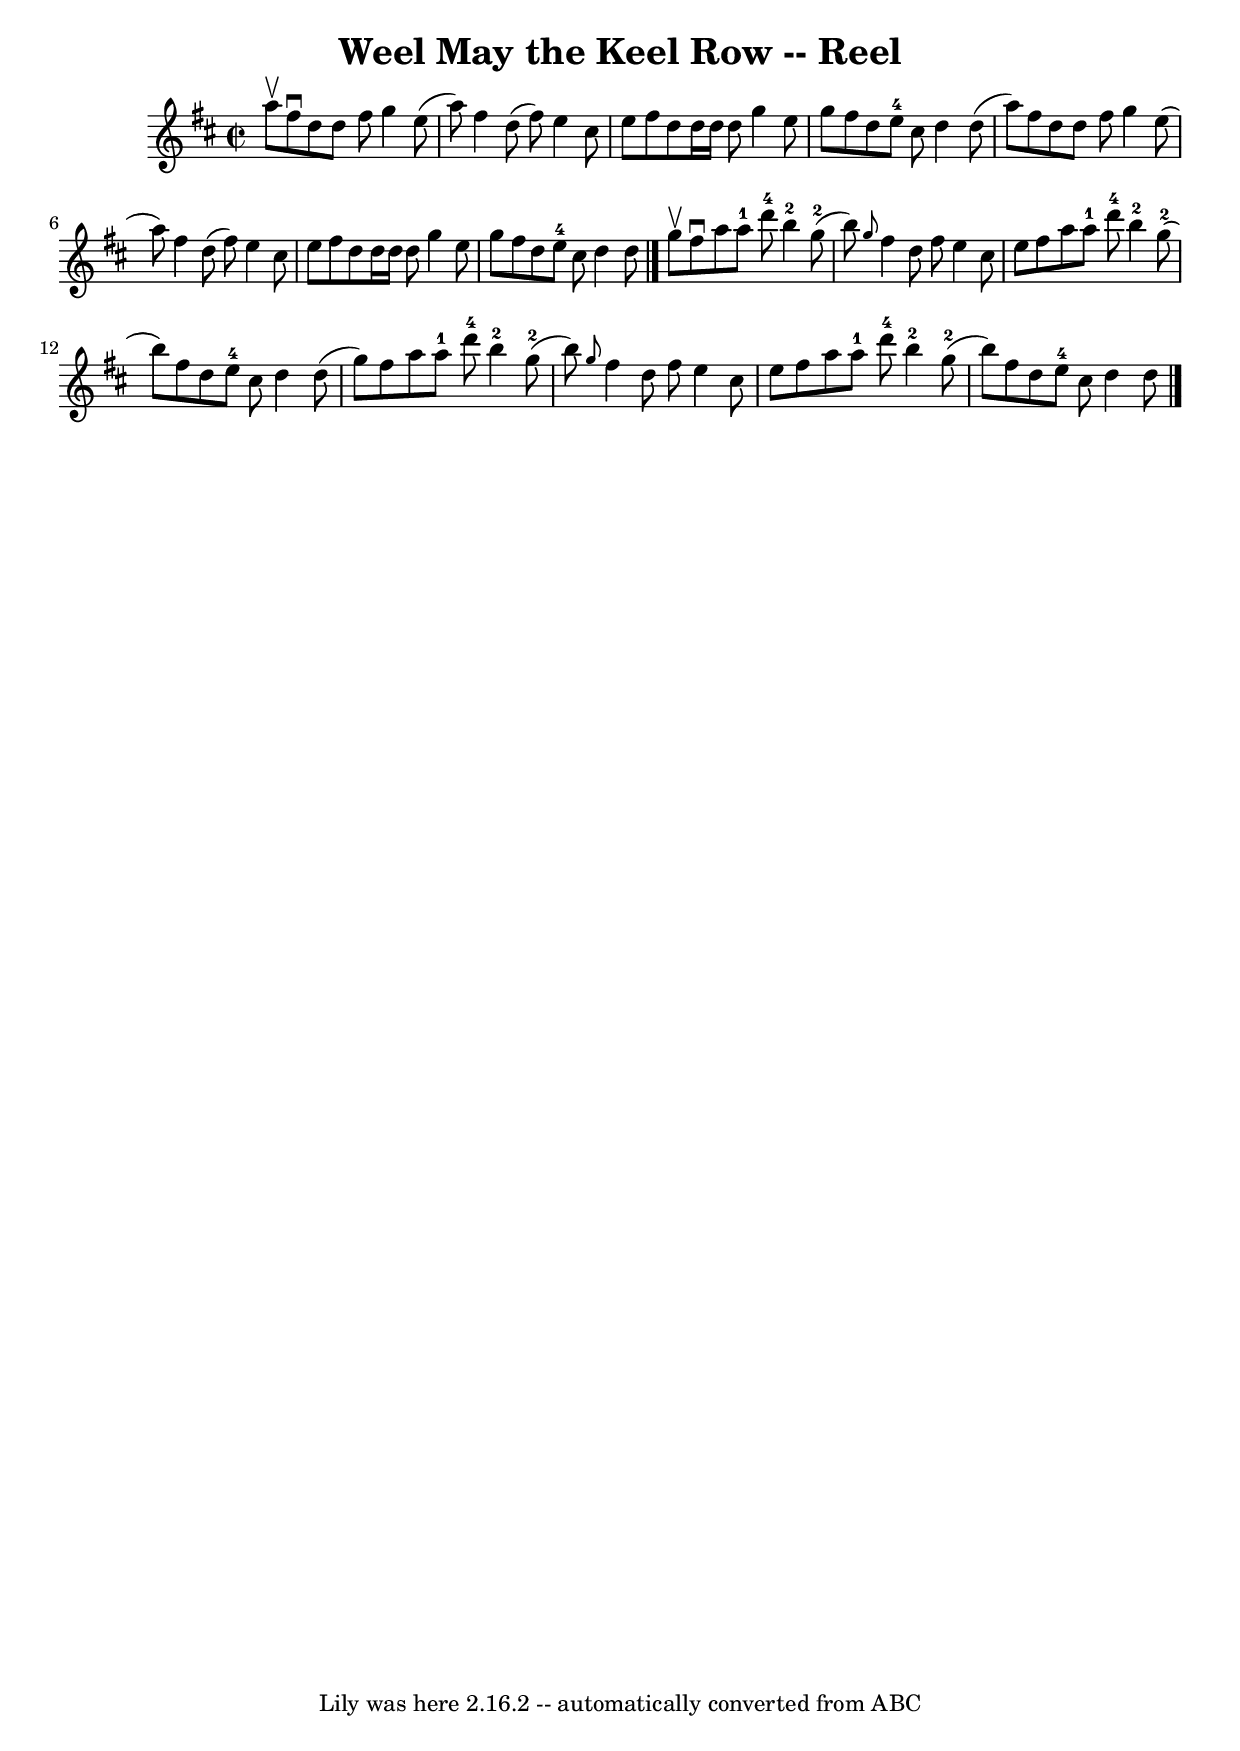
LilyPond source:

\version "2.7.40"
\include "Mammoth.ily"
\header {
	%% book = "Ryan's Mammoth Collection"
	crossRefNumber = "1"
	footnotes = "\\\\356\\\\[Original Version.]"
	origin = "SCOTCH"
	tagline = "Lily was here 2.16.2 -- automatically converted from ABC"
	title = "Weel May the Keel Row -- Reel"
}
voicedefault =  {
\set Score.defaultBarType = "empty"

\override Staff.TimeSignature #'style = #'C
 \time 2/2 \key d \major a''8^\upbow |
 fis''8^\downbow d''8    
d''8 fis''8 g''4 e''8 (a''8)   |
 fis''4 d''8 (
fis''8) e''4 cis''8 e''8    |
 fis''8 d''8 d''16    
d''16 d''8 g''4 e''8 g''8    |
 fis''8 d''8 e''8-4 
 cis''8 d''4 d''8 (a''8)   |
 fis''8 d''8 d''8    
fis''8 g''4 e''8 (a''8)   |
 fis''4 d''8 (fis''8)  
 e''4 cis''8 e''8    |
 fis''8 d''8 d''16 d''16 d''8  
 g''4 e''8 g''8    |
 fis''8 d''8 e''8-4 cis''8    
d''4 d''8    \bar "|." g''8^\upbow |
 fis''8^\downbow a''8 
 a''8-1 d'''8-4 b''4-2 g''8-2(b''8)   |
 
\grace { g''8  } fis''4 d''8 fis''8 e''4 cis''8 e''8    
|
 fis''8 a''8 a''8-1 d'''8-4 b''4-2 g''8 
-2(b''8)   |
 fis''8 d''8 e''8-4 cis''8 d''4    
d''8 (g''8)   |
 fis''8 a''8 a''8-1 d'''8-4     
b''4-2 g''8-2(b''8)   |
 \grace { g''8  } fis''4    
d''8 fis''8 e''4 cis''8 e''8    |
 fis''8 a''8 a''8 
-1 d'''8-4 b''4-2 g''8-2(b''8)   |
 fis''8    
d''8 e''8-4 cis''8 d''4 d''8    \bar "|."   
}

\score{
    <<

	\context Staff="default"
	{
	    \voicedefault 
	}

    >>
	\layout {
	}
	\midi {}
}
